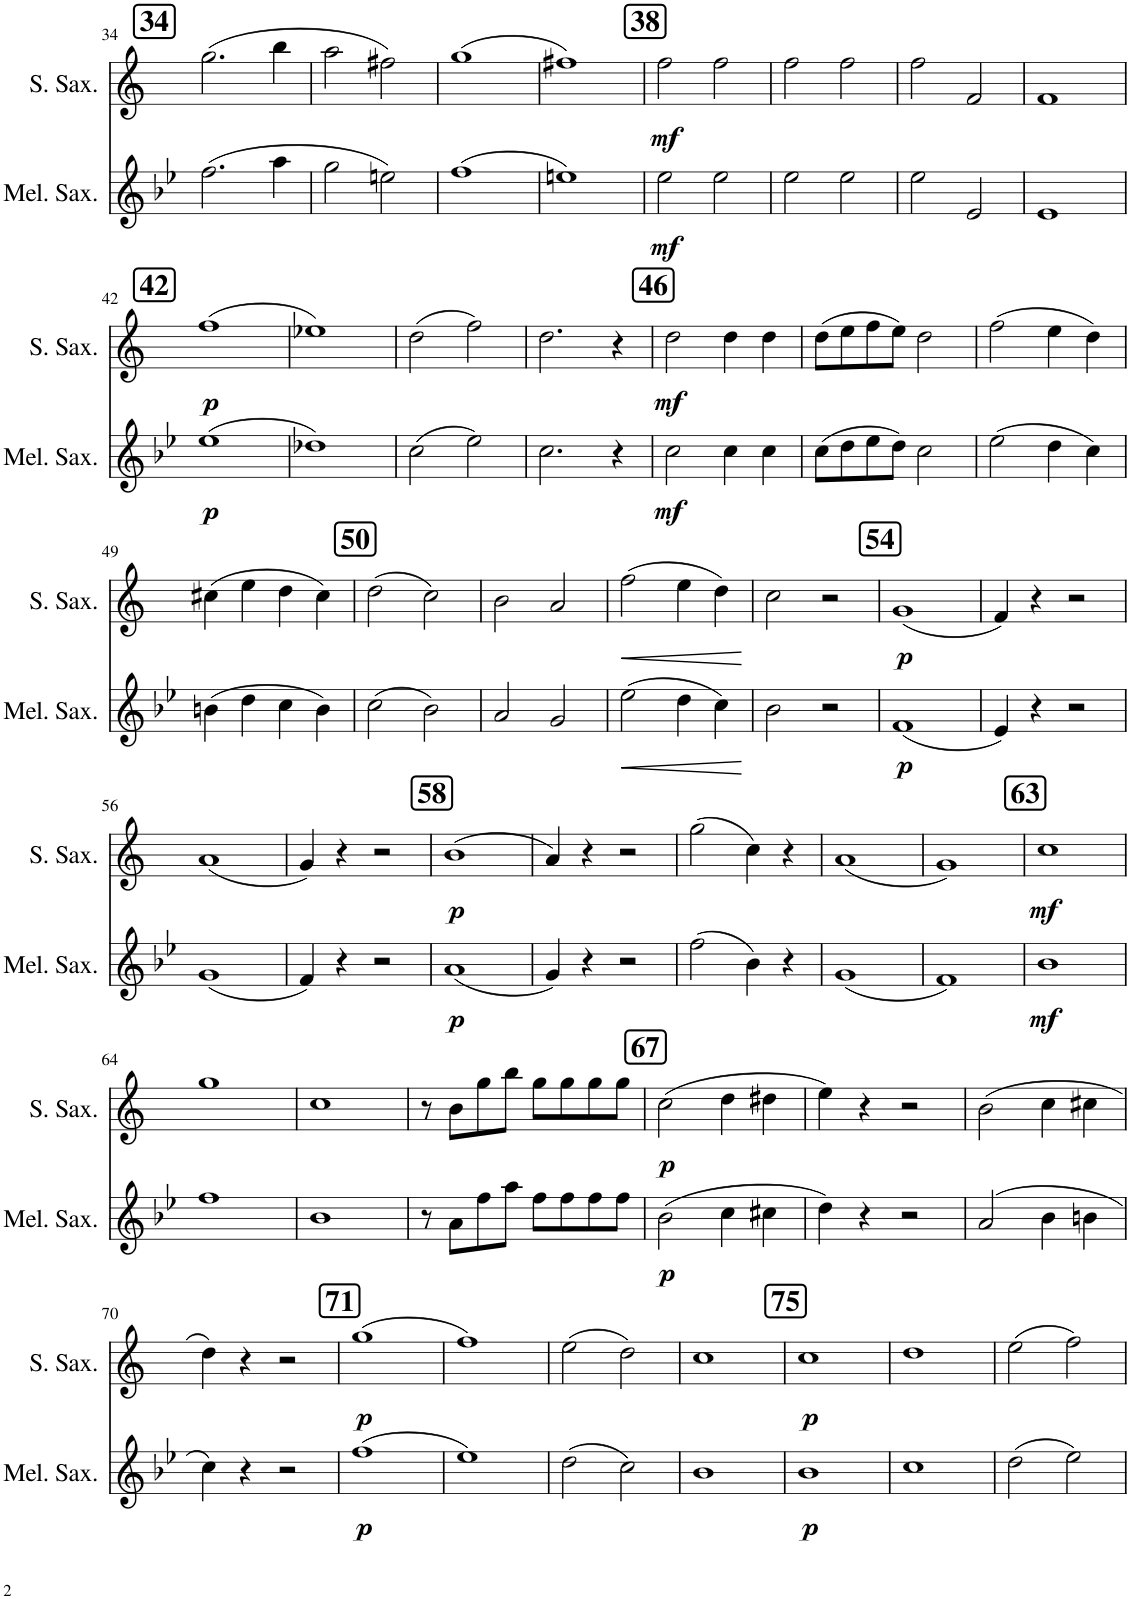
**kern	**dynam	**kern	**dynam
*part2	*part2	*part1	*part1
*staff2	*staff2	*staff1	*staff1
*I"Melody Saxophone	*	*I"Soprano Saxophone	*
*I'Mel. Sax.	*	*I'S. Sax.	*
!!LO:PB:g=z
*clefG2	*	*clefG2	*
*Trd8c14	*	*Trd1c2	*
*k[b-e-]	*	*k[]	*
*M4/4	*	*M4/4	*
*met(c)	*	*met(c)	*
!!LO:REH:place=s1:a:B:cj:fs=14:t=34
=34	=34	=34	=34
(2.ff\	.	(2.gg\	.
4aa\	.	4bb\	.
=35	=35	=35	=35
2gg\	.	2aa\	.
2een\)	.	2ff#X\)	.
=36	=36	=36	=36
(1ff	.	(1gg	.
=37	=37	=37	=37
1een)	.	1ff#X)	.
!!LO:REH:place=s1:a:B:cj:fs=14:t=38
=38	=38	=38	=38
!	!LO:DY:b	!	!LO:DY:b
2ee-\	mf	2ff\	mf
2ee-\	.	2ff\	.
=39	=39	=39	=39
2ee-\	.	2ff\	.
2ee-\	.	2ff\	.
=40	=40	=40	=40
2ee-\	.	2ff\	.
2e-/	.	2f/	.
=41	=41	=41	=41
1e-	.	1f	.
!!LO:LB:g=z
!!LO:REH:place=s1:a:B:cj:fs=14:t=42
=42	=42	=42	=42
!	!LO:DY:b	!	!LO:DY:b
(1ee-	p	(1ff	p
=43	=43	=43	=43
1dd-X)	.	1ee-X)	.
=44	=44	=44	=44
(2cc\	.	(2dd\	.
2ee-\)	.	2ff\)	.
=45	=45	=45	=45
2.cc\	.	2.dd\	.
4r	.	4r	.
!!LO:REH:place=s1:a:B:cj:fs=14:t=46
=46	=46	=46	=46
!	!LO:DY:b	!	!LO:DY:b
2cc\	mf	2dd\	mf
4cc\	.	4dd\	.
4cc\	.	4dd\	.
=47	=47	=47	=47
(8cc\L	.	(8dd\L	.
8dd\	.	8ee\	.
8ee-\	.	8ff\	.
8dd\J)	.	8ee\J)	.
2cc\	.	2dd\	.
=48	=48	=48	=48
(2ee-\	.	(2ff\	.
4dd\	.	4ee\	.
4cc\)	.	4dd\)	.
!!LO:LB:g=z
=49	=49	=49	=49
(4bn\	.	(4cc#X\	.
4dd\	.	4ee\	.
4cc\	.	4dd\	.
4b\)	.	4cc#\)	.
!!LO:REH:place=s1:a:B:cj:fs=14:t=50
=50	=50	=50	=50
(2cc\	.	(2dd\	.
2b-\)	.	2cc\)	.
=51	=51	=51	=51
2a/	.	2b\	.
2g/	.	2a/	.
=52	=52	=52	=52
!	!LO:HP:b	!	!LO:HP:b
(2ee-\	<	(2ff\	<
4dd\	.	4ee\	.
4cc\)	.	4dd\)	.
.	[	.	[
=53	=53	=53	=53
2b-\	.	2cc\	.
2r	.	2r	.
!!LO:REH:place=s1:a:B:cj:fs=14:t=54
=54	=54	=54	=54
!	!LO:DY:b	!	!LO:DY:b
(1f	p	(1g	p
=55	=55	=55	=55
4e-/)	.	4f/)	.
4r	.	4r	.
2r	.	2r	.
!!LO:LB:g=z
=56	=56	=56	=56
(1g	.	(1a	.
=57	=57	=57	=57
4f/)	.	4g/)	.
4r	.	4r	.
2r	.	2r	.
!!LO:REH:place=s1:a:B:cj:fs=14:t=58
=58	=58	=58	=58
!	!LO:DY:b	!	!LO:DY:b
(1a	p	(1b	p
=59	=59	=59	=59
4g/)	.	4a/)	.
4r	.	4r	.
2r	.	2r	.
=60	=60	=60	=60
(2ff\	.	(2gg\	.
4b-\)	.	4cc\)	.
4r	.	4r	.
=61	=61	=61	=61
(1g	.	(1a	.
=62	=62	=62	=62
1f)	.	1g)	.
!!LO:REH:place=s1:a:B:cj:fs=14:t=63
=63	=63	=63	=63
!	!LO:DY:b	!	!LO:DY:b
1b-	mf	1cc	mf
!!LO:LB:g=z
=64	=64	=64	=64
1ff	.	1gg	.
=65	=65	=65	=65
1b-	.	1cc	.
=66	=66	=66	=66
8r	.	8r	.
8a\L	.	8b\L	.
8ff\	.	8gg\	.
8aa\J	.	8bb\J	.
8ff\L	.	8gg\L	.
8ff\	.	8gg\	.
8ff\	.	8gg\	.
8ff\J	.	8gg\J	.
!!LO:REH:place=s1:a:B:cj:fs=14:t=67
=67	=67	=67	=67
!	!LO:DY:b	!	!LO:DY:b
(2b-\	p	(2cc\	p
4cc\	.	4dd\	.
4cc#X\	.	4dd#X\	.
=68	=68	=68	=68
4dd\)	.	4ee\)	.
4r	.	4r	.
2r	.	2r	.
=69	=69	=69	=69
(2a/	.	(2b\	.
4b-\	.	4cc\	.
4bn\	.	4cc#X\	.
!!LO:LB:g=z
=70	=70	=70	=70
4cc\)	.	4dd\)	.
4r	.	4r	.
2r	.	2r	.
!!LO:REH:place=s1:a:B:cj:fs=14:t=71
=71	=71	=71	=71
!	!LO:DY:b	!	!LO:DY:b
(1ff	p	(1gg	p
=72	=72	=72	=72
1ee-)	.	1ff)	.
=73	=73	=73	=73
(2dd\	.	(2ee\	.
2cc\)	.	2dd\)	.
=74	=74	=74	=74
1b-	.	1cc	.
!!LO:REH:place=s1:a:B:cj:fs=14:t=75
=75	=75	=75	=75
!	!LO:DY:b	!	!LO:DY:b
1b-	p	1cc	p
=76	=76	=76	=76
1cc	.	1dd	.
=77	=77	=77	=77
(2dd\	.	(2ee\	.
2ee-\)	.	2ff\)	.
=	=	=	=
*-	*-	*-	*-
